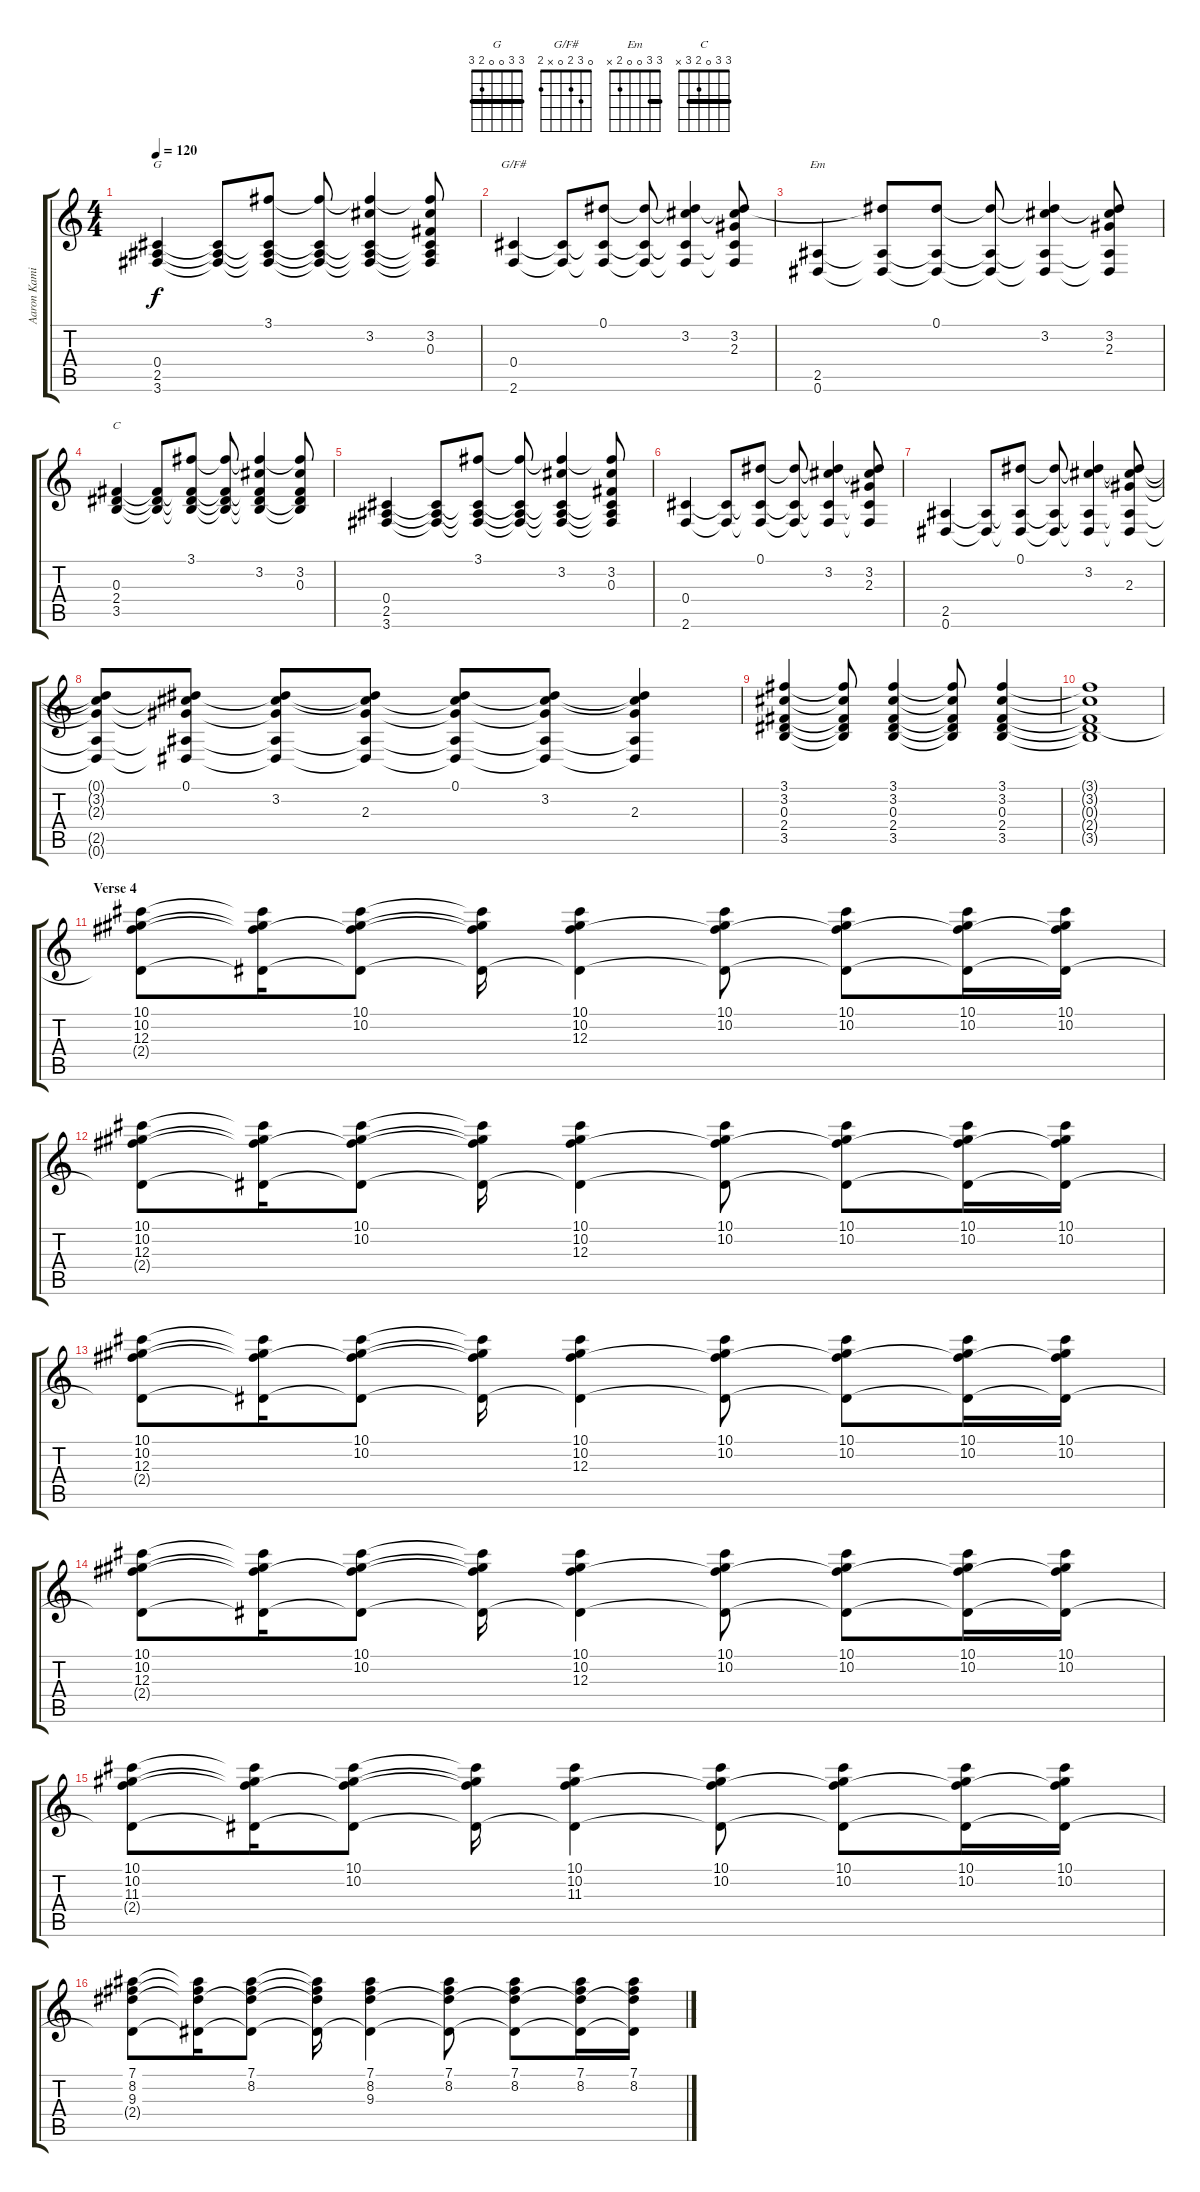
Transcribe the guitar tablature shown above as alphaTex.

\track ("Aaron Kamin (Rythmn Guitar)" "Aaron Kami") {instrument acousticguitarsteel}
\staff {score tabs}
\tuning (Eb4 Bb3 Gb3 Db3 Ab2 Eb2) {hide}
\chord ("G" 3 3 0 0 2 3) {barre 3}
\chord ("G/F#" 0 3 2 0 x 2)
\chord ("Em" 3 3 0 0 2 x) {barre 3}
\chord ("C" 3 3 0 2 3 x) {barre 3}
\ts (4 4)
\tempo 120
\clef g2
\ks c
(0.4 2.5 3.6).4{ch "G" dy f} (0.4{t} 2.5{t} 3.6{t}).8 (3.1 0.4{t} 2.5{t} 3.6{t}).8 (3.1{t} 0.4{t} 2.5{t} 3.6{t}).8 (3.1{t} 3.2 0.4{t} 2.5{t} 3.6{t}).4 (3.1{t} 3.2 0.3 0.4{t} 2.5{t} 3.6{t}).8 |
(0.4 2.6).4{ch "G/F#"} (0.4{t} 2.6{t}).8 (0.1 0.4{t} 2.6{t}).8 (0.1{t} 0.4{t} 2.6{t}).8 (0.1{t} 3.2 0.4{t} 2.6{t}).4 (0.1{t} 3.2 2.3 0.4{t} 2.6{t}).8 |
(2.5 0.6).4{ch "Em"} (0.1{t} 2.5{t} 0.6{t}).8 (0.1 2.5{t} 0.6{t}).8 (0.1{t} 2.5{t} 0.6{t}).8 (0.1{t} 3.2 2.5{t} 0.6{t}).4 (0.1{t} 3.2 2.3 2.5{t} 0.6{t}).8 |
(0.3 2.4 3.5).4{ch "C"} (0.3{t} 2.4{t} 3.5{t}).8 (3.1 0.3{t} 2.4{t} 3.5{t}).8 (3.1{t} 0.3{t} 2.4{t} 3.5{t}).8 (3.1{t} 3.2 0.3{t} 2.4{t} 3.5{t}).4 (3.1{t} 3.2 0.3 2.4{t} 3.5{t}).8 |
(0.4 2.5 3.6).4 (0.4{t} 2.5{t} 3.6{t}).8 (3.1 0.4{t} 2.5{t} 3.6{t}).8 (3.1{t} 0.4{t} 2.5{t} 3.6{t}).8 (3.1{t} 3.2 0.4{t} 2.5{t} 3.6{t}).4 (3.1{t} 3.2 0.3 0.4{t} 2.5{t} 3.6{t}).8 |
(0.4 2.6).4 (0.4{t} 2.6{t}).8 (0.1 0.4{t} 2.6{t}).8 (0.1{t} 0.4{t} 2.6{t}).8 (0.1{t} 3.2 0.4{t} 2.6{t}).4 (0.1{t} 3.2 2.3 0.4{t} 2.6{t}).8 |
(2.5 0.6).4 (2.5{t} 0.6{t}).8 (0.1 2.5{t} 0.6{t}).8 (0.1{t} 2.5{t} 0.6{t}).8 (0.1{t} 3.2 2.5{t} 0.6{t}).4 (0.1{t} 3.2{t} 2.3 2.5{t} 0.6{t}).8 |
(0.1{t} 3.2{t} 2.3{t} 2.5{t} 0.6{t}).8 (0.1 3.2{t} 2.3{t} 2.5{t} 0.6{t}).8 (0.1{t} 3.2 2.3{t} 2.5{t} 0.6{t}).8 (0.1{t} 3.2{t} 2.3 2.5{t} 0.6{t}).8 (0.1 3.2{t} 2.3{t} 2.5{t} 0.6{t}).8 (0.1{t} 3.2 2.3{t} 2.5{t} 0.6{t}).8 (0.1{t} 3.2{t} 2.3 2.5{t} 0.6{t}).4 |
(3.1 3.2 0.3 2.4 3.5).4 (3.1{t} 3.2{t} 0.3{t} 2.4{t} 3.5{t}).8 (3.1 3.2 0.3 2.4 3.5).4 (3.1{t} 3.2{t} 0.3{t} 2.4{t} 3.5{t}).8 (3.1 3.2 0.3 2.4 3.5).4 |
(3.1{t} 3.2{t} 0.3{t} 2.4{t} 3.5{t}).1 |
\section ("" "Verse 4")
(10.1 10.2 12.3 2.4{t}).8 (10.1{t} 10.2{t} 12.3{t} 2.4{t}).16 (10.1 10.2 12.3{t} 2.4{t}).8 (10.1{t} 10.2{t} 12.3{t} 2.4{t}).16 (10.1 10.2 12.3 2.4{t}).4 (10.1 10.2 12.3{t} 2.4{t}).8 (10.1 10.2 12.3{t} 2.4{t}).8 (10.1 10.2 12.3{t} 2.4{t}).16 (10.1 10.2 12.3{t} 2.4{t}).16 |
(10.1 10.2 12.3 2.4{t}).8 (10.1{t} 10.2{t} 12.3{t} 2.4{t}).16 (10.1 10.2 12.3{t} 2.4{t}).8 (10.1{t} 10.2{t} 12.3{t} 2.4{t}).16 (10.1 10.2 12.3 2.4{t}).4 (10.1 10.2 12.3{t} 2.4{t}).8 (10.1 10.2 12.3{t} 2.4{t}).8 (10.1 10.2 12.3{t} 2.4{t}).16 (10.1 10.2 12.3{t} 2.4{t}).16 |
(10.1 10.2 12.3 2.4{t}).8 (10.1{t} 10.2{t} 12.3{t} 2.4{t}).16 (10.1 10.2 12.3{t} 2.4{t}).8 (10.1{t} 10.2{t} 12.3{t} 2.4{t}).16 (10.1 10.2 12.3 2.4{t}).4 (10.1 10.2 12.3{t} 2.4{t}).8 (10.1 10.2 12.3{t} 2.4{t}).8 (10.1 10.2 12.3{t} 2.4{t}).16 (10.1 10.2 12.3{t} 2.4{t}).16 |
(10.1 10.2 12.3 2.4{t}).8 (10.1{t} 10.2{t} 12.3{t} 2.4{t}).16 (10.1 10.2 12.3{t} 2.4{t}).8 (10.1{t} 10.2{t} 12.3{t} 2.4{t}).16 (10.1 10.2 12.3 2.4{t}).4 (10.1 10.2 12.3{t} 2.4{t}).8 (10.1 10.2 12.3{t} 2.4{t}).8 (10.1 10.2 12.3{t} 2.4{t}).16 (10.1 10.2 12.3{t} 2.4{t}).16 |
(10.1 10.2 11.3 2.4{t}).8 (10.1{t} 10.2{t} 11.3{t} 2.4{t}).16 (10.1 10.2 11.3{t} 2.4{t}).8 (10.1{t} 10.2{t} 11.3{t} 2.4{t}).16 (10.1 10.2 11.3 2.4{t}).4 (10.1 10.2 11.3{t} 2.4{t}).8 (10.1 10.2 11.3{t} 2.4{t}).8 (10.1 10.2 11.3{t} 2.4{t}).16 (10.1 10.2 11.3{t} 2.4{t}).16 |
(7.1 8.2 9.3 2.4{t}).8 (7.1{t} 8.2{t} 9.3{t} 2.4{t}).16 (7.1 8.2 9.3{t} 2.4{t}).8 (7.1{t} 8.2{t} 9.3{t} 2.4{t}).16 (7.1 8.2 9.3 2.4{t}).4 (7.1 8.2 9.3{t} 2.4{t}).8 (7.1 8.2 9.3{t} 2.4{t}).8 (7.1 8.2 9.3{t} 2.4{t}).16 (7.1 8.2 9.3{t} 2.4{t}).16
